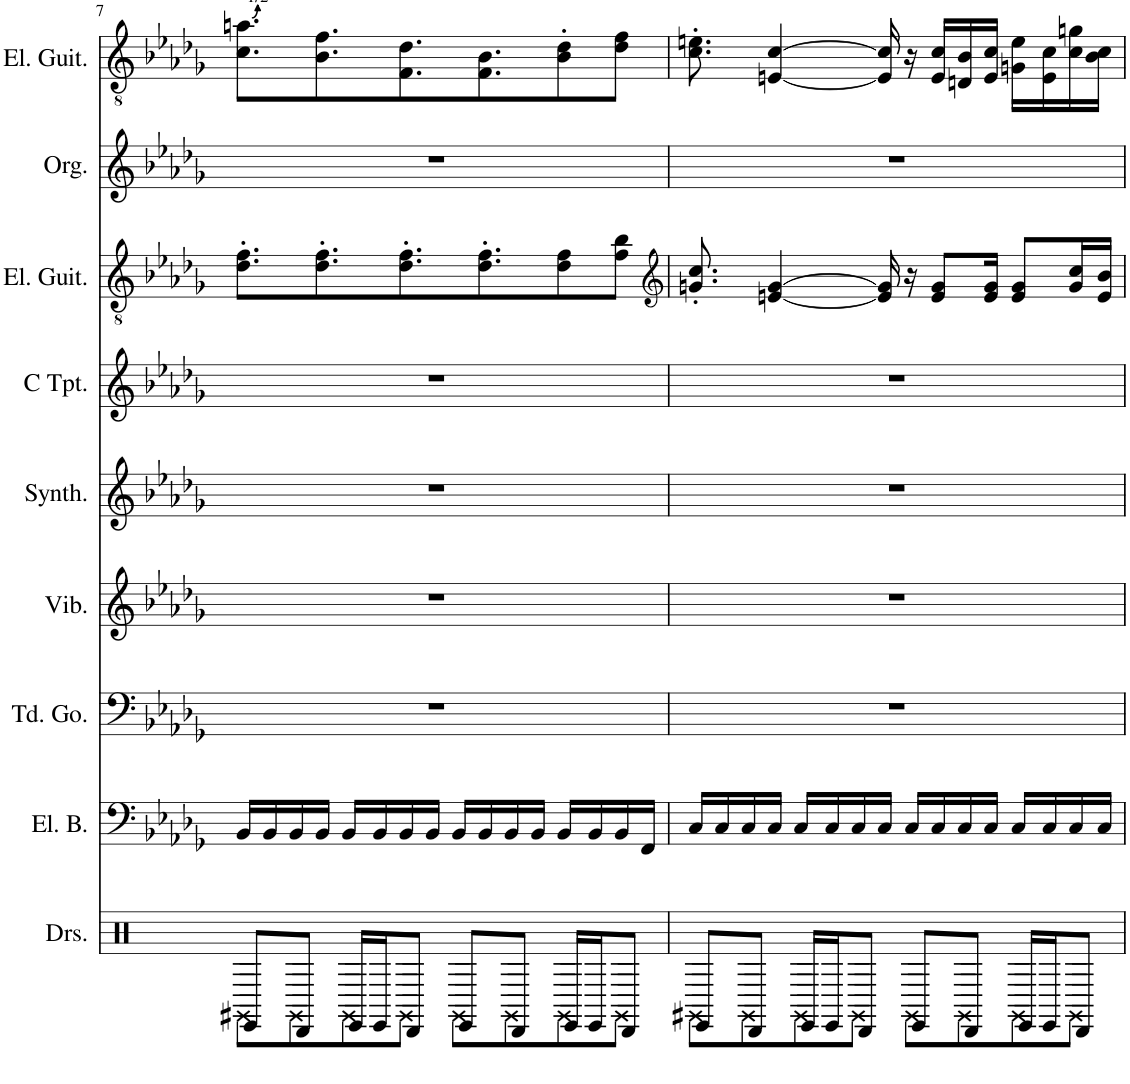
**kern	**kern	**kern	**kern	**kern	**kern	**kern	**kern	**kern
*part9	*part8	*part7	*part6	*part5	*part4	*part3	*part2	*part1
*staff9	*staff8	*staff7	*staff6	*staff5	*staff4	*staff3	*staff2	*staff1
*I"ドラムセット	*I"エレキベース	*I"チューンドゴング	*I"ビブラフォン	*I"正弦波	*I"C トランペット	*I"エレキギター	*I"オルガン	*I"エレキギター
!!LO:PB:g=z
*clefX	*clefF4	*clefF4	*clefG2	*clefG2	*clefG2	*clefGv2	*clefG2	*clefGv2
*	*Trd7c12	*	*	*	*	*	*	*
*k[]	*k[b-e-a-d-g-]	*k[b-e-a-d-g-]	*k[b-e-a-d-g-]	*k[b-e-a-d-g-]	*k[b-e-a-d-g-]	*k[b-e-a-d-g-]	*k[b-e-a-d-g-]	*k[b-e-a-d-g-]
*M4/4	*M4/4	*M4/4	*M4/4	*M4/4	*M4/4	*M4/4	*M4/4	*M4/4
=7	=7	=7	=7	=7	=7	=7	=7	=7
*^	*	*	*	*	*	*	*	*
8EE/L	8GG#X\L	16BB-/LL	1r	1r	1r	1r	8.d-\' 8.f\'L	1r	8.c\ 8.an\L
.	.	16BB-/	.	.	.	.	.	.	.
8DD/J	8GG\	16BB-/	.	.	.	.	.	.	.
.	.	16BB-/JJ	.	.	.	.	8.d-\' 8.f\'	.	8.B-\ 8.f\
16EE/LL	8GG\	16BB-/LL	.	.	.	.	.	.	.
16EE/J	.	16BB-/	.	.	.	.	.	.	.
8DD/J	8GG\J	16BB-/	.	.	.	.	8.d-\' 8.f\'	.	8.F\ 8.d-\
.	.	16BB-/JJ	.	.	.	.	.	.	.
8EE/L	8GG\L	16BB-/LL	.	.	.	.	.	.	.
.	.	16BB-/	.	.	.	.	8.d-\' 8.f\'	.	8.F\ 8.B-\
8DD/J	8GG\	16BB-/	.	.	.	.	.	.	.
.	.	16BB-/JJ	.	.	.	.	.	.	.
16EE/LL	8GG\	16BB-/LL	.	.	.	.	8d-\ 8f\	.	8B-\' 8d-\'
16EE/J	.	16BB-/	.	.	.	.	.	.	.
8DD/J	8GG\J	16BB-/	.	.	.	.	8f\ 8b-\J	.	8d-\ 8f\J
.	.	16FF/JJ	.	.	.	.	.	.	.
=8	=8	=8	=8	=8	=8	=8	=8	=8	=8
*	*	*	*	*	*	*	*clefG2	*	*
8EE/L	8GG#X\L	16C/LL	1r	1r	1r	1r	8.gn/' 8.cc/'	1r	8.c\' 8.en\'
.	.	16C/	.	.	.	.	.	.	.
8DD/J	8GG\	16C/	.	.	.	.	.	.	.
.	.	16C/JJ	.	.	.	.	[4en/ [4g/	.	[4En/ [4c/
16EE/LL	8GG\	16C/LL	.	.	.	.	.	.	.
16EE/J	.	16C/	.	.	.	.	.	.	.
8DD/J	8GG\J	16C/	.	.	.	.	.	.	.
.	.	16C/JJ	.	.	.	.	16e/] 16g/]	.	16E/] 16c/]
8EE/L	8GG\L	16C/LL	.	.	.	.	16r	.	16r
.	.	16C/	.	.	.	.	8e/ 8g/L	.	16E/ 16c/LL
8DD/J	8GG\	16C/	.	.	.	.	.	.	16Dn/ 16B-/
.	.	16C/JJ	.	.	.	.	16e/ 16g/Jk	.	16E/ 16c/JJ
16EE/LL	8GG\	16C/LL	.	.	.	.	8e/ 8g/L	.	16Gn\ 16e\LL
16EE/J	.	16C/	.	.	.	.	.	.	16E\ 16c\
8DD/J	8GG\J	16C/	.	.	.	.	16g/ 16cc/L	.	16c\ 16gn\
.	.	16C/JJ	.	.	.	.	16e/ 16b-/JJ	.	16B-\ 16c\JJ
*v	*v	*	*	*	*	*	*	*	*
=	=	=	=	=	=	=	=	=
*-	*-	*-	*-	*-	*-	*-	*-	*-
